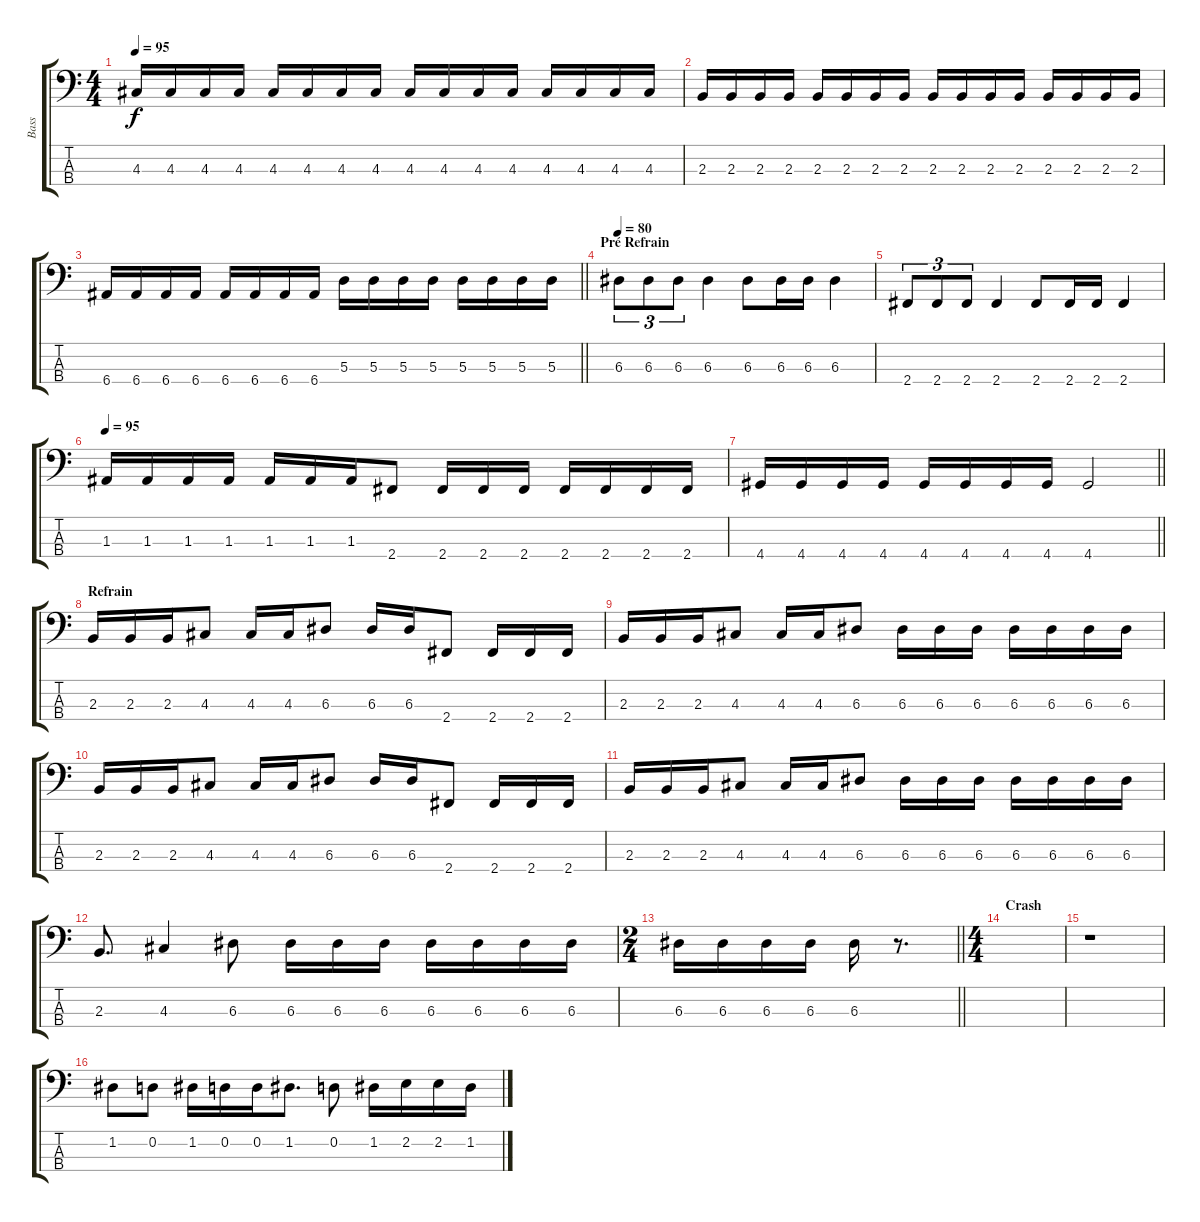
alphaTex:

\track ("Bass" "Bass") {instrument electricbasspick}
\staff {score tabs}
\tuning (G2 D2 A1 E1) {hide}
\ts (4 4)
\tempo 95
\clef f4
\ks c
4.3.16{dy f} 4.3.16 4.3.16 4.3.16 4.3.16 4.3.16 4.3.16 4.3.16 4.3.16 4.3.16 4.3.16 4.3.16 4.3.16 4.3.16 4.3.16 4.3.16 |
2.3.16 2.3.16 2.3.16 2.3.16 2.3.16 2.3.16 2.3.16 2.3.16 2.3.16 2.3.16 2.3.16 2.3.16 2.3.16 2.3.16 2.3.16 2.3.16 |
\barLineRight lightlight
6.4.16 6.4.16 6.4.16 6.4.16 6.4.16 6.4.16 6.4.16 6.4.16 5.3.16 5.3.16 5.3.16 5.3.16 5.3.16 5.3.16 5.3.16 5.3.16 |
\section ("" "Pré Refrain")
\tempo 80
6.3.8{tu (3 2)} 6.3.8{tu (3 2)} 6.3.8{tu (3 2)} 6.3.4 6.3.8 6.3.16 6.3.16 6.3.4 |
2.4.8{tu (3 2)} 2.4.8{tu (3 2)} 2.4.8{tu (3 2)} 2.4.4 2.4.8 2.4.16 2.4.16 2.4.4 |
\tempo 95
1.3.16 1.3.16 1.3.16 1.3.16 1.3.16 1.3.16 1.3.16 2.4.8 2.4.16 2.4.16 2.4.16 2.4.16 2.4.16 2.4.16 2.4.16 |
\barLineRight lightlight
4.4.16 4.4.16 4.4.16 4.4.16 4.4.16 4.4.16 4.4.16 4.4.16 4.4.2 |
\section ("" "Refrain")
2.3.16 2.3.16 2.3.16 4.3.8 4.3.16 4.3.16 6.3.8 6.3.16 6.3.16 2.4.8 2.4.16 2.4.16 2.4.16 |
2.3.16 2.3.16 2.3.16 4.3.8 4.3.16 4.3.16 6.3.8 6.3.16 6.3.16 6.3.16 6.3.16 6.3.16 6.3.16 6.3.16 |
2.3.16 2.3.16 2.3.16 4.3.8 4.3.16 4.3.16 6.3.8 6.3.16 6.3.16 2.4.8 2.4.16 2.4.16 2.4.16 |
2.3.16 2.3.16 2.3.16 4.3.8 4.3.16 4.3.16 6.3.8 6.3.16 6.3.16 6.3.16 6.3.16 6.3.16 6.3.16 6.3.16 |
2.3.8{d} 4.3.4 6.3.8 6.3.16 6.3.16 6.3.16 6.3.16 6.3.16 6.3.16 6.3.16 |
\ts (2 4)
\barLineRight lightlight
6.3.16 6.3.16 6.3.16 6.3.16 6.3.16 r.8{d} |
\ts (4 4)
\section ("" "Crash")
|
r.1 |
1.2.8 0.2.8 1.2.16 0.2.16 0.2.16 1.2.8{d} 0.2.8 1.2.16 2.2.16 2.2.16 1.2.16
